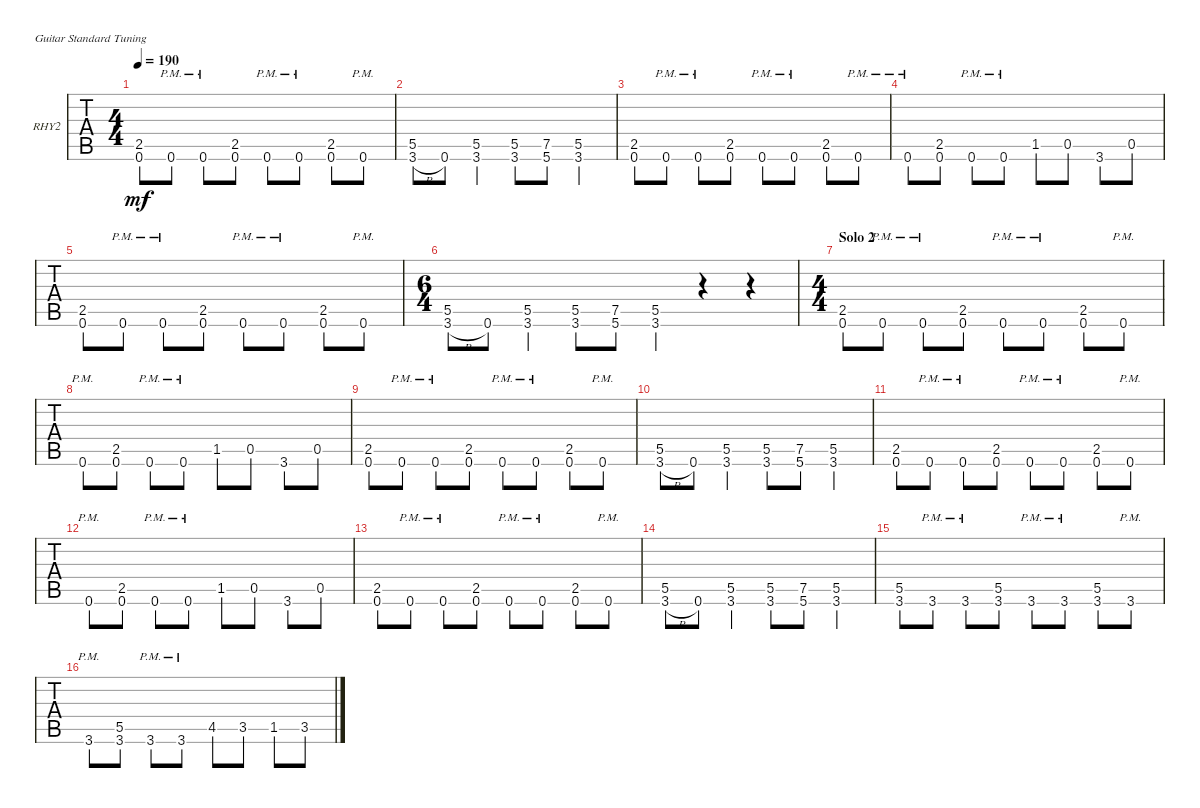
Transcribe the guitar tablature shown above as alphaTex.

\defaultSystemsLayout 4
\bracketExtendMode groupsimilarinstruments
\firstSystemTrackNameOrientation horizontal
\otherSystemsTrackNameOrientation horizontal
\track ("Rhythm Guitar 2" "RHY2") {instrument overdrivenguitar}
\staff {tabs}
\tuning (E4 B3 G3 D3 A2 E2)
\ts (4 4)
\tempo 190
\clef g2
\ks c
(0.6 2.5).8{dy mf} 0.6{pm}.8 0.6{pm}.8 (2.5 0.6).8 0.6{pm}.8 0.6{pm}.8 (2.5 0.6).8 0.6{pm}.8 |
(3.6{h} 5.5).8 0.6.8 (3.6 5.5).4 (3.6 5.5).8 (5.6 7.5).8 (3.6 5.5).4 |
(0.6 2.5).8 0.6{pm}.8 0.6{pm}.8 (2.5 0.6).8 0.6{pm}.8 0.6{pm}.8 (2.5 0.6).8 0.6{pm}.8 |
0.6{pm}.8 (0.6 2.5).8 0.6{pm}.8 0.6{pm}.8 1.5.8 0.5.8 3.6.8 0.5.8 |
(0.6 2.5).8 0.6{pm}.8 0.6{pm}.8 (2.5 0.6).8 0.6{pm}.8 0.6{pm}.8 (2.5 0.6).8 0.6{pm}.8 |
\ts (6 4)
(3.6{h} 5.5).8 0.6.8 (3.6 5.5).4 (3.6 5.5).8 (5.6 7.5).8 (3.6 5.5).4 r.4 r.4 |
\ts (4 4)
\section ("" "Solo 2")
(0.6 2.5).8 0.6{pm}.8 0.6{pm}.8 (2.5 0.6).8 0.6{pm}.8 0.6{pm}.8 (2.5 0.6).8 0.6{pm}.8 |
0.6{pm}.8 (0.6 2.5).8 0.6{pm}.8 0.6{pm}.8 1.5.8 0.5.8 3.6.8 0.5.8 |
(0.6 2.5).8 0.6{pm}.8 0.6{pm}.8 (2.5 0.6).8 0.6{pm}.8 0.6{pm}.8 (2.5 0.6).8 0.6{pm}.8 |
(3.6{h} 5.5).8 0.6.8 (3.6 5.5).4 (3.6 5.5).8 (5.6 7.5).8 (3.6 5.5).4 |
(0.6 2.5).8 0.6{pm}.8 0.6{pm}.8 (2.5 0.6).8 0.6{pm}.8 0.6{pm}.8 (2.5 0.6).8 0.6{pm}.8 |
0.6{pm}.8 (0.6 2.5).8 0.6{pm}.8 0.6{pm}.8 1.5.8 0.5.8 3.6.8 0.5.8 |
(0.6 2.5).8 0.6{pm}.8 0.6{pm}.8 (2.5 0.6).8 0.6{pm}.8 0.6{pm}.8 (2.5 0.6).8 0.6{pm}.8 |
(3.6{h} 5.5).8 0.6.8 (3.6 5.5).4 (3.6 5.5).8 (5.6 7.5).8 (3.6 5.5).4 |
(3.6 5.5).8 3.6{pm}.8 3.6{pm}.8 (5.5 3.6).8 3.6{pm}.8 3.6{pm}.8 (5.5 3.6).8 3.6{pm}.8 |
3.6{pm}.8 (3.6 5.5).8 3.6{pm}.8 3.6{pm}.8 4.5.8 3.5.8 1.5.8 3.5.8
